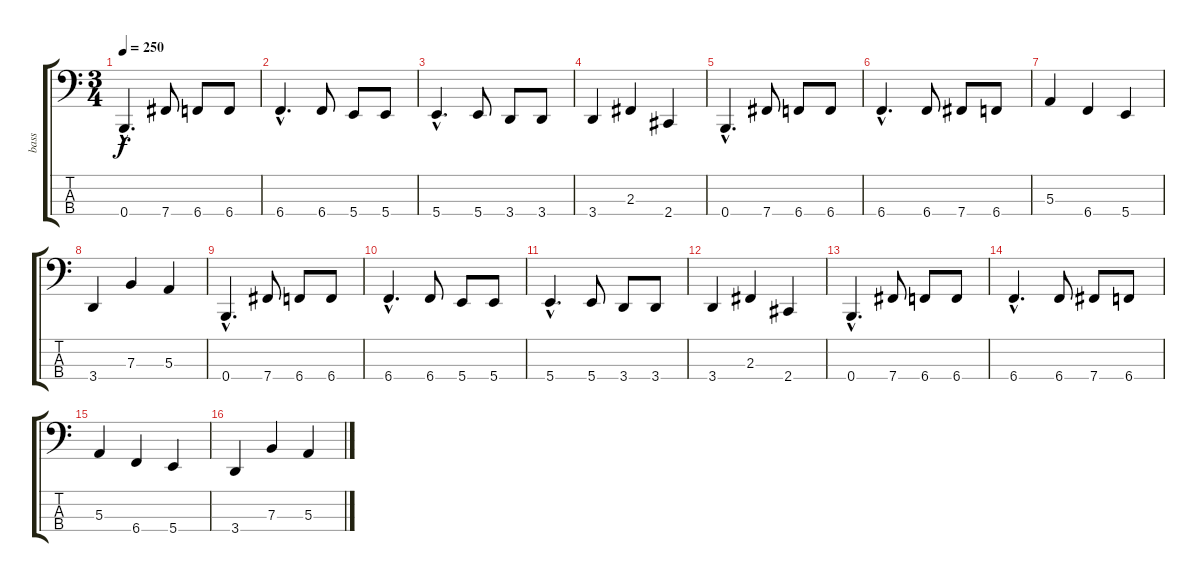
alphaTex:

\track ("bass" "bass") {instrument electricbassfinger}
\staff {score tabs}
\tuning (D2 A1 E1 B0) {hide}
\ts (3 4)
\tempo 250
\clef f4
\ks c
0.4{hac}.4{d dy f} 7.4.8 6.4.8 6.4.8 |
6.4{hac}.4{d} 6.4.8 5.4.8 5.4.8 |
5.4{hac}.4{d} 5.4.8 3.4.8 3.4.8 |
3.4.4 2.3.4 2.4.4 |
0.4{hac}.4{d} 7.4.8 6.4.8 6.4.8 |
6.4{hac}.4{d} 6.4.8 7.4.8 6.4.8 |
5.3.4 6.4.4 5.4.4 |
3.4.4 7.3.4 5.3.4 |
0.4{hac}.4{d} 7.4.8 6.4.8 6.4.8 |
6.4{hac}.4{d} 6.4.8 5.4.8 5.4.8 |
5.4{hac}.4{d} 5.4.8 3.4.8 3.4.8 |
3.4.4 2.3.4 2.4.4 |
0.4{hac}.4{d} 7.4.8 6.4.8 6.4.8 |
6.4{hac}.4{d} 6.4.8 7.4.8 6.4.8 |
5.3.4 6.4.4 5.4.4 |
3.4.4 7.3.4 5.3.4
